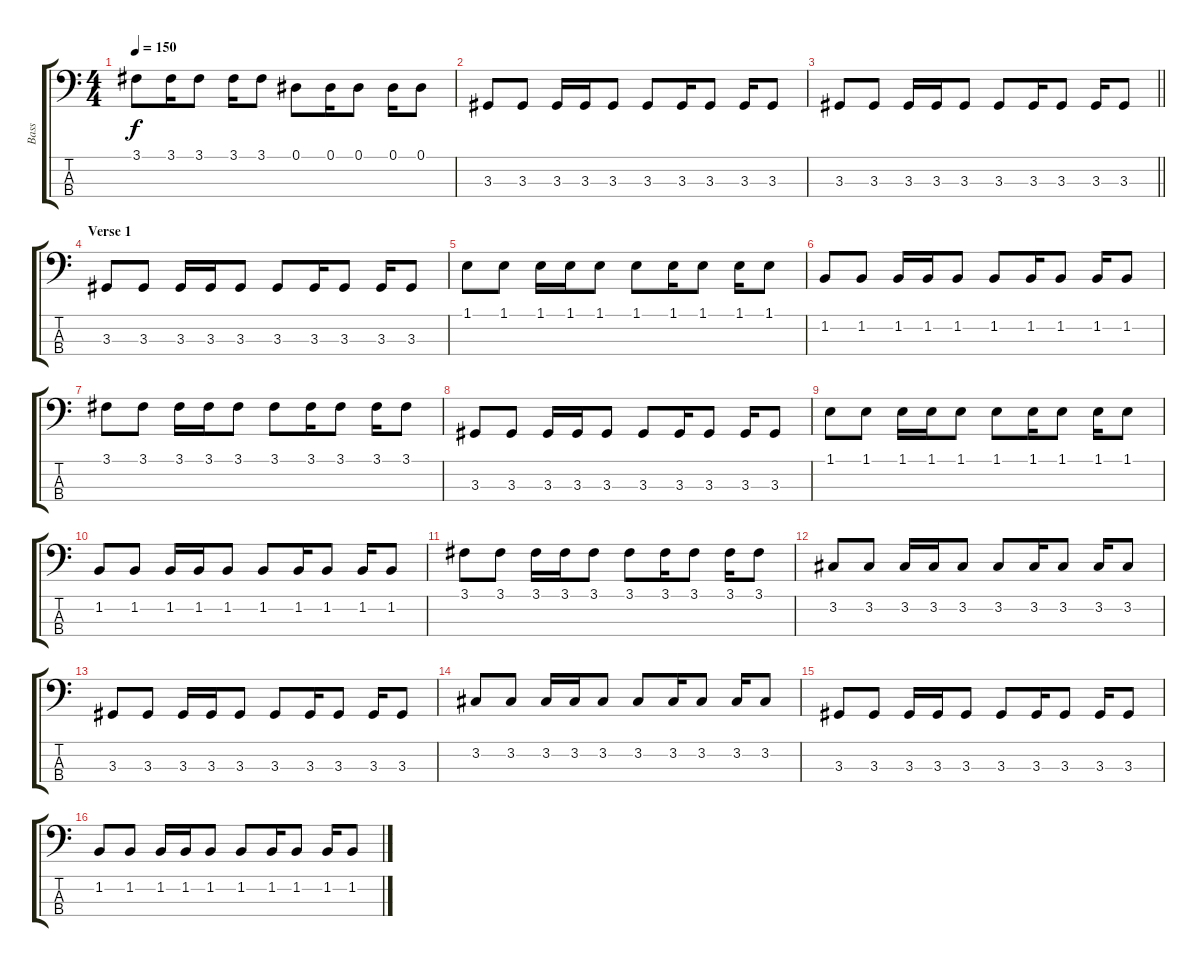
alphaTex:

\track ("Bass" "Bass") {instrument electricbasspick}
\staff {score tabs}
\tuning (Eb2 Bb1 F1 C1) {hide}
\ts (4 4)
\tempo 150
\clef f4
\ks c
3.1.8{dy f} 3.1.16 3.1.8 3.1.16 3.1.8 0.1.8 0.1.16 0.1.8 0.1.16 0.1.8 |
3.3.8 3.3.8 3.3.16 3.3.16 3.3.8 3.3.8 3.3.16 3.3.8 3.3.16 3.3.8 |
\barLineRight lightlight
3.3.8 3.3.8 3.3.16 3.3.16 3.3.8 3.3.8 3.3.16 3.3.8 3.3.16 3.3.8 |
\section ("" "Verse 1")
3.3.8 3.3.8 3.3.16 3.3.16 3.3.8 3.3.8 3.3.16 3.3.8 3.3.16 3.3.8 |
1.1.8 1.1.8 1.1.16 1.1.16 1.1.8 1.1.8 1.1.16 1.1.8 1.1.16 1.1.8 |
1.2.8 1.2.8 1.2.16 1.2.16 1.2.8 1.2.8 1.2.16 1.2.8 1.2.16 1.2.8 |
3.1.8 3.1.8 3.1.16 3.1.16 3.1.8 3.1.8 3.1.16 3.1.8 3.1.16 3.1.8 |
3.3.8 3.3.8 3.3.16 3.3.16 3.3.8 3.3.8 3.3.16 3.3.8 3.3.16 3.3.8 |
1.1.8 1.1.8 1.1.16 1.1.16 1.1.8 1.1.8 1.1.16 1.1.8 1.1.16 1.1.8 |
1.2.8 1.2.8 1.2.16 1.2.16 1.2.8 1.2.8 1.2.16 1.2.8 1.2.16 1.2.8 |
3.1.8 3.1.8 3.1.16 3.1.16 3.1.8 3.1.8 3.1.16 3.1.8 3.1.16 3.1.8 |
3.2.8 3.2.8 3.2.16 3.2.16 3.2.8 3.2.8 3.2.16 3.2.8 3.2.16 3.2.8 |
3.3.8 3.3.8 3.3.16 3.3.16 3.3.8 3.3.8 3.3.16 3.3.8 3.3.16 3.3.8 |
3.2.8 3.2.8 3.2.16 3.2.16 3.2.8 3.2.8 3.2.16 3.2.8 3.2.16 3.2.8 |
3.3.8 3.3.8 3.3.16 3.3.16 3.3.8 3.3.8 3.3.16 3.3.8 3.3.16 3.3.8 |
1.2.8 1.2.8 1.2.16 1.2.16 1.2.8 1.2.8 1.2.16 1.2.8 1.2.16 1.2.8
